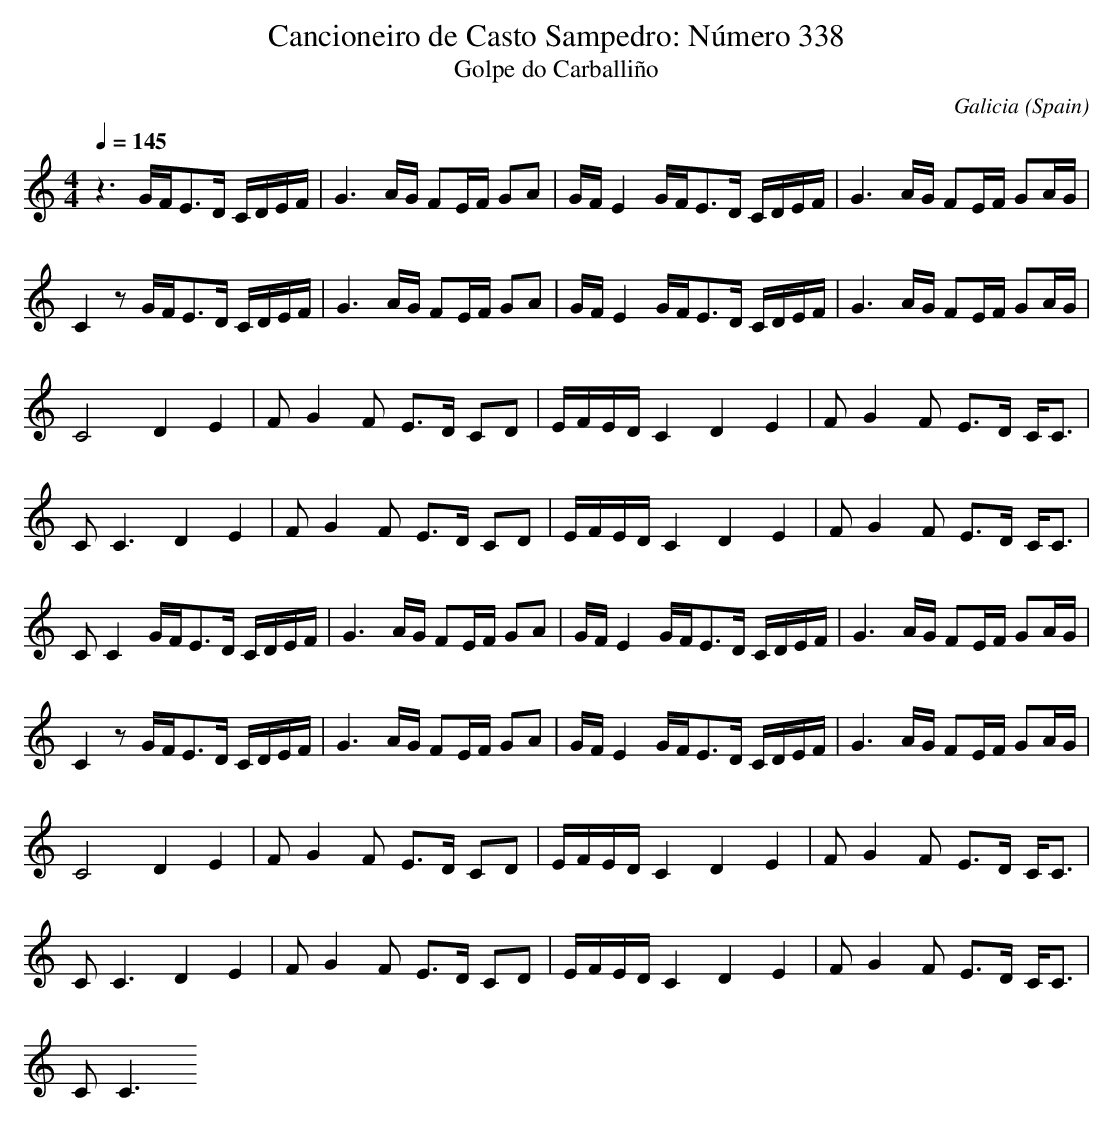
X:1
T:Cancioneiro de Casto Sampedro: N\'umero 338
T:Golpe do Carballiño
O:Galicia (Spain)
M: 4/4
L: 1/8
Q:1/4=145
K:C % 0 sharps
z3G/2F<ED/2 C/2D/2E/2F/2|G3A/2G/2 FE/2F/2 GA|G/2F/2E2G/2F<ED/2 C/2D/2E/2F/2|G3A/2G/2 FE/2F/2 GA/2G/2|
C2 zG/2F<ED/2 C/2D/2E/2F/2|G3A/2G/2 FE/2F/2 GA|G/2F/2E2G/2F<ED/2 C/2D/2E/2F/2|G3A/2G/2 FE/2F/2 GA/2G/2|
C4 D2 E2|FG2F E3/2D/2 CD|E/2F/2E/2D/2 C2 D2 E2|FG2F E3/2D/2 C<C|
C2<C2 D2 E2|FG2F E3/2D/2 CD|E/2F/2E/2D/2 C2 D2 E2|FG2F E3/2D/2 C<C|
CC2G/2F<ED/2 C/2D/2E/2F/2|G3A/2G/2 FE/2F/2 GA|G/2F/2E2G/2F<ED/2 C/2D/2E/2F/2|G3A/2G/2 FE/2F/2 GA/2G/2|
C2 zG/2F<ED/2 C/2D/2E/2F/2|G3A/2G/2 FE/2F/2 GA|G/2F/2E2G/2F<ED/2 C/2D/2E/2F/2|G3A/2G/2 FE/2F/2 GA/2G/2|
C4 D2 E2|FG2F E3/2D/2 CD|E/2F/2E/2D/2 C2 D2 E2|FG2F E3/2D/2 C<C|
C2<C2 D2 E2|FG2F E3/2D/2 CD|E/2F/2E/2D/2 C2 D2 E2|FG2F E3/2D/2 C<C|
C2<C2
